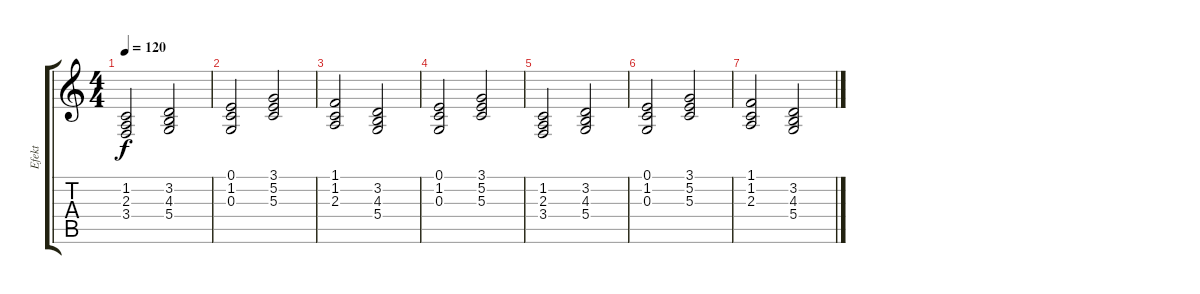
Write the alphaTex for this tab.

\track ("Efekt" "Efekt") {instrument synthstrings1}
\staff {score tabs}
\tuning (E4 B3 G3 D3 A2 E2) {hide}
\ts (4 4)
\tempo 120
\clef g2
\ks c
(1.2 2.3 3.4).2{dy f} (3.2 4.3 5.4).2 |
(0.1 1.2 0.3).2 (3.1 5.2 5.3).2 |
(1.1 1.2 2.3).2 (3.2 4.3 5.4).2 |
(0.1 1.2 0.3).2 (3.1 5.2 5.3).2 |
(1.2 2.3 3.4).2 (3.2 4.3 5.4).2 |
(0.1 1.2 0.3).2 (3.1 5.2 5.3).2 |
(1.1 1.2 2.3).2 (3.2 4.3 5.4).2
